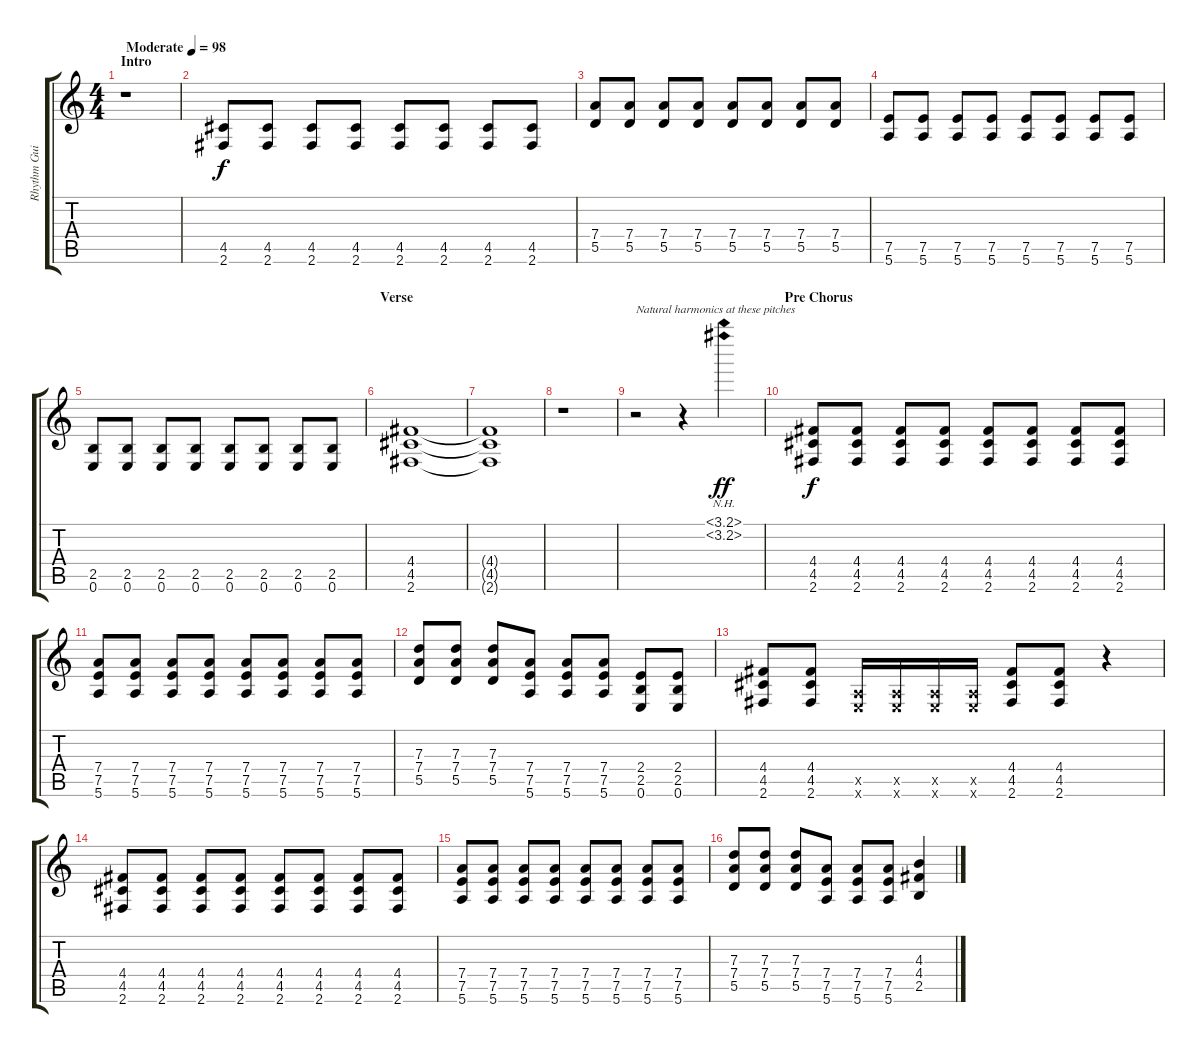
\track ("Rhythm Guitar" "Rhythm Gui") {instrument overdrivenguitar}
\staff {score tabs}
\tuning (E4 B3 G3 D3 A2 E2) {hide}
\ts (4 4)
\section ("" "Intro")
\tempo (98 "Moderate")
\clef g2
\ks c
r.1{dy f instrument overdrivenguitar} |
(4.5 2.6).8 (4.5 2.6).8 (4.5 2.6).8 (4.5 2.6).8 (4.5 2.6).8 (4.5 2.6).8 (4.5 2.6).8 (4.5 2.6).8 |
(7.4 5.5).8 (7.4 5.5).8 (7.4 5.5).8 (7.4 5.5).8 (7.4 5.5).8 (7.4 5.5).8 (7.4 5.5).8 (7.4 5.5).8 |
(7.5 5.6).8 (7.5 5.6).8 (7.5 5.6).8 (7.5 5.6).8 (7.5 5.6).8 (7.5 5.6).8 (7.5 5.6).8 (7.5 5.6).8 |
(2.5 0.6).8 (2.5 0.6).8 (2.5 0.6).8 (2.5 0.6).8 (2.5 0.6).8 (2.5 0.6).8 (2.5 0.6).8 (2.5 0.6).8 |
\section ("" "Verse")
(4.4 4.5 2.6).1 |
(4.4{t} 4.5{t} 2.6{t}).1 |
r.1 |
r.2{txt "Natural harmonics at these pitches"} r.4 (3.1{nh} 3.2{nh}).4{dy ff} |
\section ("" "Pre Chorus")
(4.4 4.5 2.6).8{dy f} (4.4 4.5 2.6).8 (4.4 4.5 2.6).8 (4.4 4.5 2.6).8 (4.4 4.5 2.6).8 (4.4 4.5 2.6).8 (4.4 4.5 2.6).8 (4.4 4.5 2.6).8 |
(7.4 7.5 5.6).8 (7.4 7.5 5.6).8 (7.4 7.5 5.6).8 (7.4 7.5 5.6).8 (7.4 7.5 5.6).8 (7.4 7.5 5.6).8 (7.4 7.5 5.6).8 (7.4 7.5 5.6).8 |
(7.3 7.4 5.5).8 (7.3 7.4 5.5).8 (7.3 7.4 5.5).8 (7.4 7.5 5.6).8 (7.4 7.5 5.6).8 (7.4 7.5 5.6).8 (2.4 2.5 0.6).8 (2.4 2.5 0.6).8 |
(4.4 4.5 2.6).8 (4.4 4.5 2.6).8 (0.5{x} 0.6{x}).16 (0.5{x} 0.6{x}).16 (0.5{x} 0.6{x}).16 (0.5{x} 0.6{x}).16 (4.4 4.5 2.6).8 (4.4 4.5 2.6).8 r.4 |
(4.4 4.5 2.6).8 (4.4 4.5 2.6).8 (4.4 4.5 2.6).8 (4.4 4.5 2.6).8 (4.4 4.5 2.6).8 (4.4 4.5 2.6).8 (4.4 4.5 2.6).8 (4.4 4.5 2.6).8 |
(7.4 7.5 5.6).8 (7.4 7.5 5.6).8 (7.4 7.5 5.6).8 (7.4 7.5 5.6).8 (7.4 7.5 5.6).8 (7.4 7.5 5.6).8 (7.4 7.5 5.6).8 (7.4 7.5 5.6).8 |
(7.3 7.4 5.5).8 (7.3 7.4 5.5).8 (7.3 7.4 5.5).8 (7.4 7.5 5.6).8 (7.4 7.5 5.6).8 (7.4 7.5 5.6).8 (4.3 4.4 2.5).4
